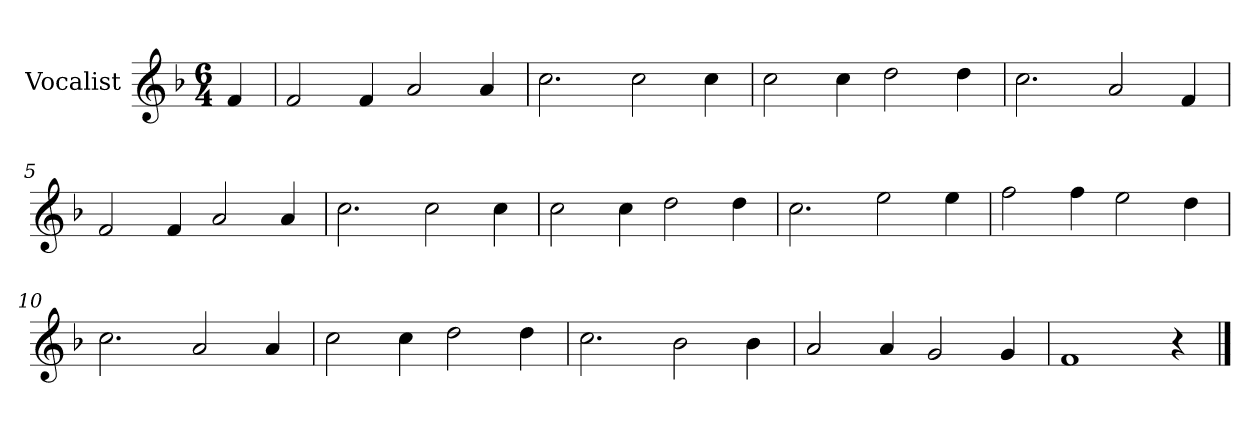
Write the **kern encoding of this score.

**kern
*part1
*staff1
*I"Vocalist
*k[b-]
*F:
*M6/4
=
4f
=1
2f
4f
2a
4a
=2
2.cc
2cc
4cc
=3
2cc
4cc
2dd
4dd
=4
2.cc
2a
4f
=5
2f
4f
2a
4a
=6
2.cc
2cc
4cc
=7
2cc
4cc
2dd
4dd
=8
2.cc
2ee
4ee
=9
2ff
4ff
2ee
4dd
=10
2.cc
2a
4a
=11
2cc
4cc
2dd
4dd
=12
2.cc
2b-
4b-
=13
2a
4a
2g
4g
=14
1f
4r
==
*-
